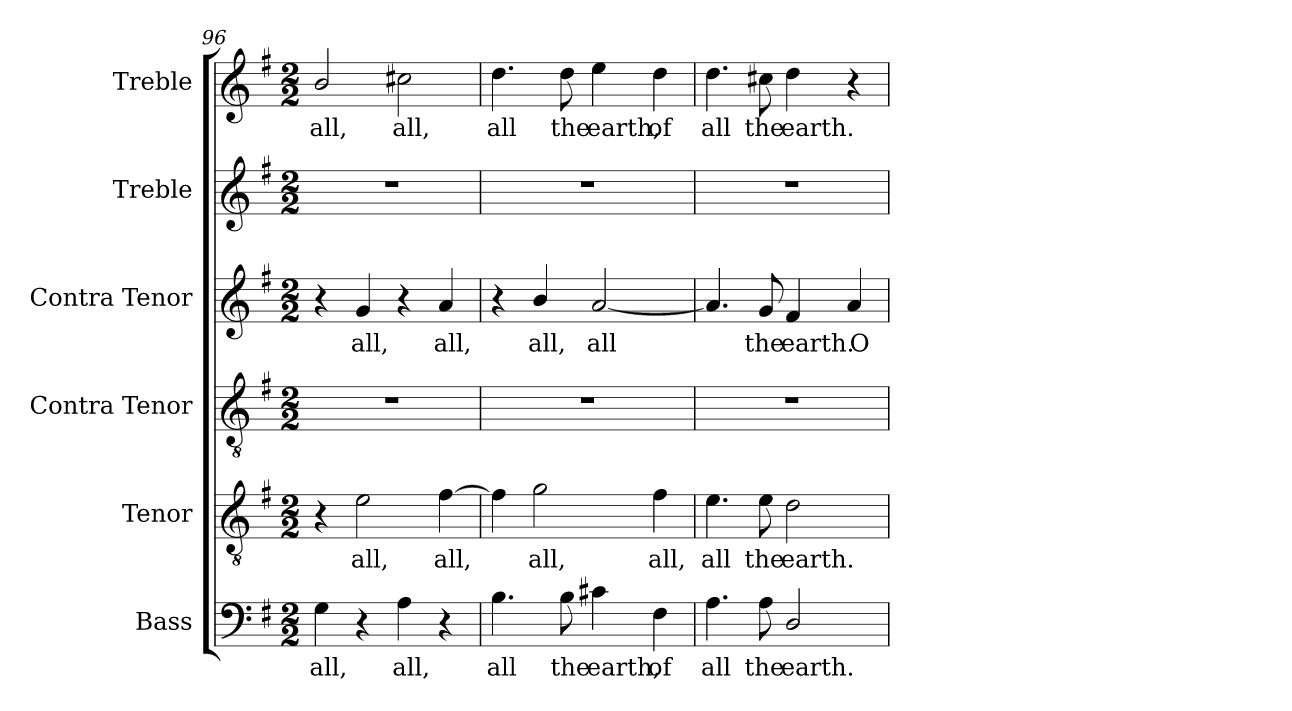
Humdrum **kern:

**kern	**text	**kern	**text	**kern	**kern	**text	**kern	**kern	**text
*part6	*part6	*part5	*part5	*part4	*part3	*part3	*part2	*part1	*part1
*staff6	*staff6	*staff5	*staff5	*staff4	*staff3	*staff3	*staff2	*staff1	*staff1
*I"Bass	*	*I"Tenor	*	*I"Contra Tenor	*I"Contra Tenor	*	*I"Treble	*I"Treble	*
*I'B.	*	*I'T.	*	*	*	*	*	*	*
*clefF4	*	*clefGv2	*	*clefGv2	*clefG2	*	*clefG2	*clefG2	*
*	*	*ITrd7c12	*	*ITrd7c12	*	*	*	*	*
*k[f#]	*	*k[f#]	*	*k[f#]	*k[f#]	*	*k[f#]	*k[f#]	*
*G:	*	*G:	*	*G:	*G:	*	*G:	*G:	*
*M2/2	*	*M2/2	*	*M2/2	*M2/2	*	*M2/2	*M2/2	*
=96	=96	=96	=96	=96	=96	=96	=96	=96	=96
!	!LO:LY:b:color=#000000	!	!	!	!	!	!	!	!
!	!	!	!	!	!	!	!	!	!LO:LY:b:color=#000000
4Gi\	all,	4r	.	1r	4r	.	1r	2bi/	all,
!	!	!	!LO:LY:b:color=#000000	!	!	!	!	!	!
!	!	!	!	!	!	!LO:LY:b:color=#000000	!	!	!
4r	.	2Ei\	all,	.	4gi/	all,	.	.	.
!	!LO:LY:b:color=#000000	!	!	!	!	!	!	!	!
!	!	!	!	!	!	!	!	!	!LO:LY:b:color=#000000
4Ai\	all,	.	.	.	4r	.	.	2cc#Xi\	all,
!	!	!	!LO:LY:b:color=#000000	!	!	!	!	!	!
!	!	!	!	!	!	!LO:LY:b:color=#000000	!	!	!
4r	.	[4F#i\	all,	.	4ai/	all,	.	.	.
=97	=97	=97	=97	=97	=97	=97	=97	=97	=97
!	!LO:LY:b:color=#000000	!	!	!	!	!	!	!	!
!	!	!	!	!	!	!	!	!	!LO:LY:b:color=#000000
4.Bi\	all	4F#i\]	.	1r	4r	.	1r	4.ddi\	all
!	!	!	!LO:LY:b:color=#000000	!	!	!	!	!	!
!	!	!	!	!	!	!LO:LY:b:color=#000000	!	!	!
.	.	2Gi\	all,	.	4bi/	all,	.	.	.
!	!LO:LY:b:color=#000000	!	!	!	!	!	!	!	!
!	!	!	!	!	!	!	!	!	!LO:LY:b:color=#000000
8Bi\	the	.	.	.	.	.	.	8ddi\	the
!	!LO:LY:b:color=#000000	!	!	!	!	!	!	!	!
!	!	!	!	!	!	!LO:LY:b:color=#000000	!	!	!
!	!	!	!	!	!	!	!	!	!LO:LY:b:color=#000000
4c#Xi\	earth,	.	.	.	[2ai/	all	.	4eei\	earth,
!	!LO:LY:b:color=#000000	!	!	!	!	!	!	!	!
!	!	!	!LO:LY:b:color=#000000	!	!	!	!	!	!
!	!	!	!	!	!	!	!	!	!LO:LY:b:color=#000000
4F#i\	of	4F#i\	all,	.	.	.	.	4ddi\	of
!!LO:PB:g=z
=98	=98	=98	=98	=98	=98	=98	=98	=98	=98
!	!LO:LY:b:color=#000000	!	!	!	!	!	!	!	!
!	!	!	!LO:LY:b:color=#000000	!	!	!	!	!	!
!	!	!	!	!	!	!	!	!	!LO:LY:b:color=#000000
4.Ai\	all	4.Ei\	all	1r	4.ai/]	.	1r	4.ddi\	all
!	!LO:LY:b:color=#000000	!	!	!	!	!	!	!	!
!	!	!	!LO:LY:b:color=#000000	!	!	!	!	!	!
!	!	!	!	!	!	!LO:LY:b:color=#000000	!	!	!
!	!	!	!	!	!	!	!	!	!LO:LY:b:color=#000000
8Ai\	the	8Ei\	the	.	8gi/	the	.	8cc#Xi\	the
!	!LO:LY:b:color=#000000	!	!	!	!	!	!	!	!
!	!	!	!LO:LY:b:color=#000000	!	!	!	!	!	!
!	!	!	!	!	!	!LO:LY:b:color=#000000	!	!	!
!	!	!	!	!	!	!	!	!	!LO:LY:b:color=#000000
2Di/	earth.	2Di\	earth.	.	4f#i/	earth.	.	4ddi\	earth.
!	!	!	!	!	!	!LO:LY:b:color=#000000	!	!	!
.	.	.	.	.	4ai/	O	.	4r	.
=	=	=	=	=	=	=	=	=	=
*-	*-	*-	*-	*-	*-	*-	*-	*-	*-
